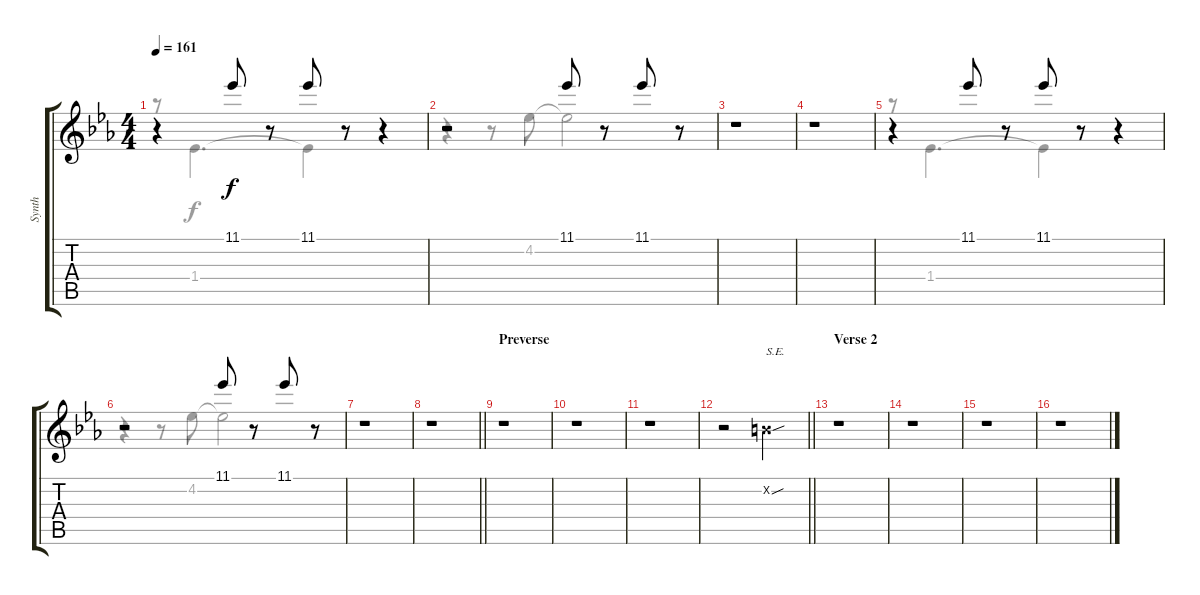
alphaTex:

\track ("Synth" "Synth") {instrument lead1square}
\staff {score tabs}
\tuning (E5 B4 G4 D4 A3 E3) {hide}
\voice
\ts (4 4)
\tempo 161
\clef g2
\ks eb
r.4{dy f} 11.1.8 r.8 11.1.8 r.8 r.4 |
r.2 11.1.8 r.8 11.1.8 r.8 |
r.1 |
r.1 |
r.4 11.1.8 r.8 11.1.8 r.8 r.4 |
r.2 11.1.8 r.8 11.1.8 r.8 |
r.1 |
\barLineRight lightlight
r.1 |
\section ("" "Preverse")
r.1 |
r.1 |
r.1 |
\barLineRight lightlight
r.2 0.2{sou x}.2{txt "S.E."} |
\section ("" "Verse 2")
r.1 |
r.1 |
r.1 |
r.1
\voice
\clef g2
\ottava regular
\simile none
\ks eb
r.8{dy f} 1.4.4{d} 1.4{t}.4 r.4 |
r.4 r.8 4.2.8 4.2{t}.2 |
r.1 |
r.1 |
r.8 1.4.4{d} 1.4{t}.4 r.4 |
r.4 r.8 4.2.8 4.2{t}.2 |
r.1 |
\barLineRight lightlight
r.1 |
|
|
|
\barLineRight lightlight
|
|
|
|
